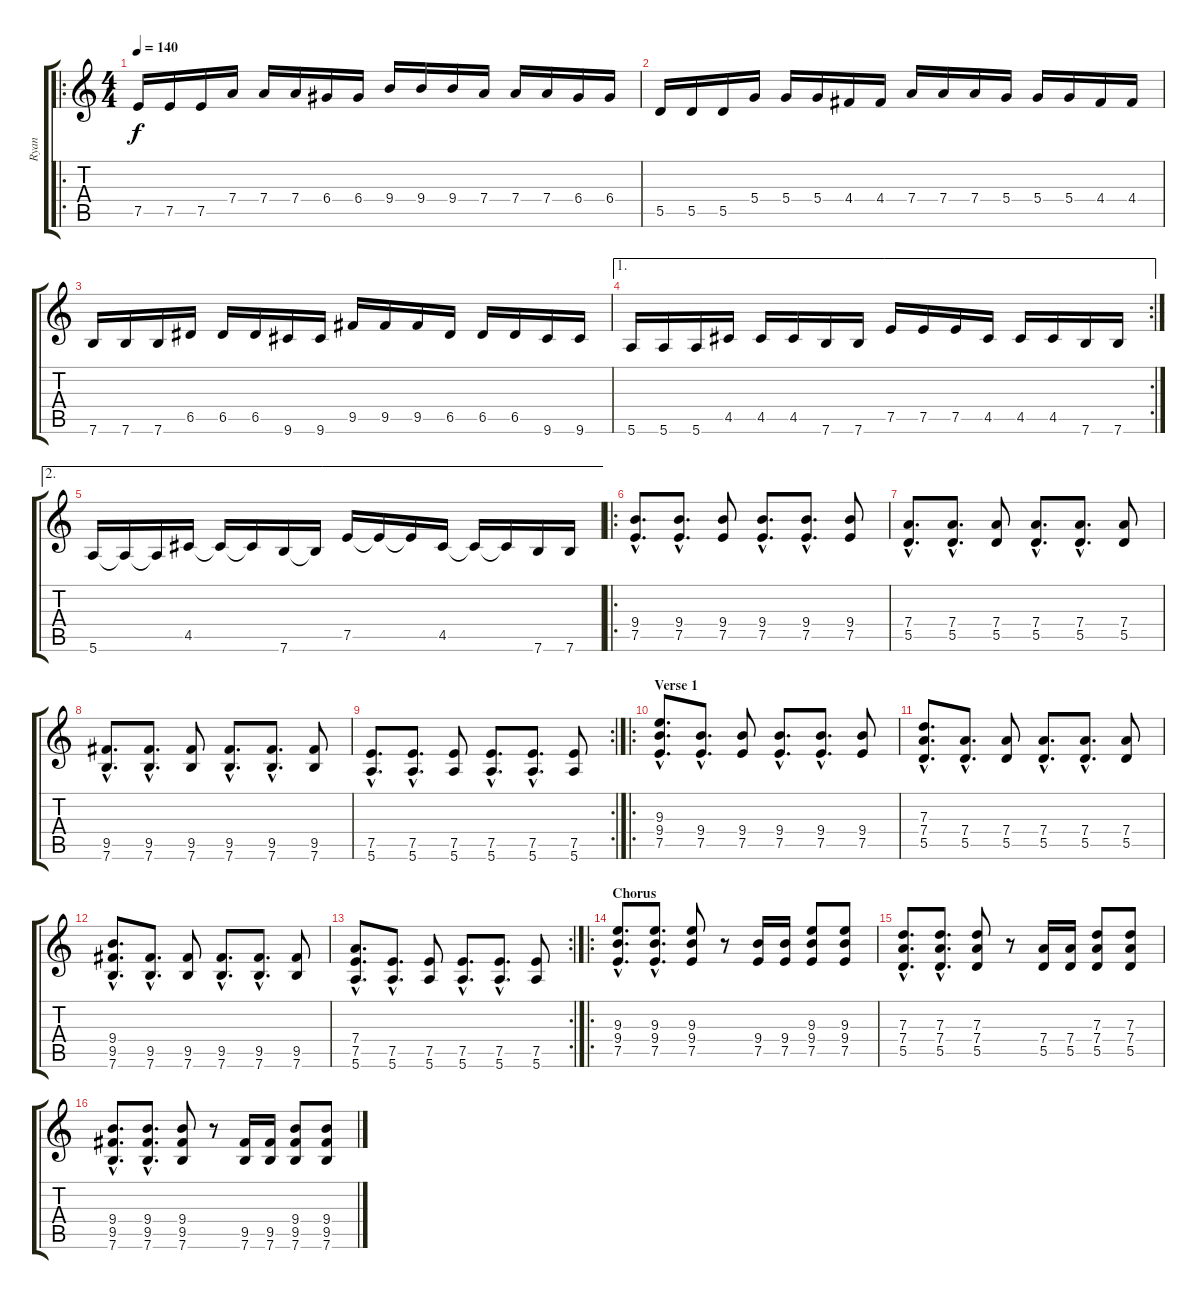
\track ("Ryan" "Ryan") {instrument distortionguitar}
\staff {score tabs}
\tuning (E4 B3 G3 D3 A2 E2) {hide}
\ro
\ts (4 4)
\tempo 140
\clef g2
\ks c
7.5.16{dy f instrument distortionguitar} 7.5.16 7.5.16 7.4.16 7.4.16 7.4.16 6.4.16 6.4.16 9.4.16 9.4.16 9.4.16 7.4.16 7.4.16 7.4.16 6.4.16 6.4.16 |
5.5.16 5.5.16 5.5.16 5.4.16 5.4.16 5.4.16 4.4.16 4.4.16 7.4.16 7.4.16 7.4.16 5.4.16 5.4.16 5.4.16 4.4.16 4.4.16 |
7.6.16 7.6.16 7.6.16 6.5.16 6.5.16 6.5.16 9.6.16 9.6.16 9.5.16 9.5.16 9.5.16 6.5.16 6.5.16 6.5.16 9.6.16 9.6.16 |
\ae 1
\rc 2
5.6.16 5.6.16 5.6.16 4.5.16 4.5.16 4.5.16 7.6.16 7.6.16 7.5.16 7.5.16 7.5.16 4.5.16 4.5.16 4.5.16 7.6.16 7.6.16 |
\ae 2
5.6.16 5.6{t}.16 5.6{t}.16 4.5.16 4.5{t}.16 4.5{t}.16 7.6.16 7.6{t}.16 7.5.16 7.5{t}.16 7.5{t}.16 4.5.16 4.5{t}.16 4.5{t}.16 7.6.16 7.6.16 |
\ro
\section ("" "")
(9.4{hac} 7.5{hac}).8{d} (9.4{hac} 7.5{hac}).8{d} (9.4 7.5).8 (9.4{hac} 7.5{hac}).8{d} (9.4{hac} 7.5{hac}).8{d} (9.4 7.5).8 |
(7.4{hac} 5.5{hac}).8{d} (7.4{hac} 5.5{hac}).8{d} (7.4 5.5).8 (7.4{hac} 5.5{hac}).8{d} (7.4{hac} 5.5{hac}).8{d} (7.4 5.5).8 |
(9.5{hac} 7.6{hac}).8{d} (9.5{hac} 7.6{hac}).8{d} (9.5 7.6).8 (9.5{hac} 7.6{hac}).8{d} (9.5{hac} 7.6{hac}).8{d} (9.5 7.6).8 |
\rc 2
(7.5{hac} 5.6{hac}).8{d} (7.5{hac} 5.6{hac}).8{d} (7.5 5.6).8 (7.5{hac} 5.6{hac}).8{d} (7.5{hac} 5.6{hac}).8{d} (7.5 5.6).8 |
\ro
\section ("" "Verse 1")
(9.3{hac} 9.4{hac} 7.5{hac}).8{d} (9.4{hac} 7.5{hac}).8{d} (9.4 7.5).8 (9.4{hac} 7.5{hac}).8{d} (9.4{hac} 7.5{hac}).8{d} (9.4 7.5).8 |
(7.3{hac} 7.4{hac} 5.5{hac}).8{d} (7.4{hac} 5.5{hac}).8{d} (7.4 5.5).8 (7.4{hac} 5.5{hac}).8{d} (7.4{hac} 5.5{hac}).8{d} (7.4 5.5).8 |
(9.4{hac} 9.5{hac} 7.6{hac}).8{d} (9.5{hac} 7.6{hac}).8{d} (9.5 7.6).8 (9.5{hac} 7.6{hac}).8{d} (9.5{hac} 7.6{hac}).8{d} (9.5 7.6).8 |
\rc 2
(7.4{hac} 7.5{hac} 5.6{hac}).8{d} (7.5{hac} 5.6{hac}).8{d} (7.5 5.6).8 (7.5{hac} 5.6{hac}).8{d} (7.5{hac} 5.6{hac}).8{d} (7.5 5.6).8 |
\ro
\section ("" "Chorus")
(9.3{hac} 9.4{hac} 7.5{hac}).8{d} (9.3{hac} 9.4{hac} 7.5{hac}).8{d} (9.3 9.4 7.5).8 r.8 (9.4 7.5).16 (9.4 7.5).16 (9.3 9.4 7.5).8 (9.3 9.4 7.5).8 |
(7.3{hac} 7.4{hac} 5.5{hac}).8{d} (7.3{hac} 7.4{hac} 5.5{hac}).8{d} (7.3 7.4 5.5).8 r.8 (7.4 5.5).16 (7.4 5.5).16 (7.3 7.4 5.5).8 (7.3 7.4 5.5).8 |
(9.4{hac} 9.5{hac} 7.6{hac}).8{d} (9.4{hac} 9.5{hac} 7.6{hac}).8{d} (9.4 9.5 7.6).8 r.8 (9.5 7.6).16 (9.5 7.6).16 (9.4 9.5 7.6).8 (9.4 9.5 7.6).8
